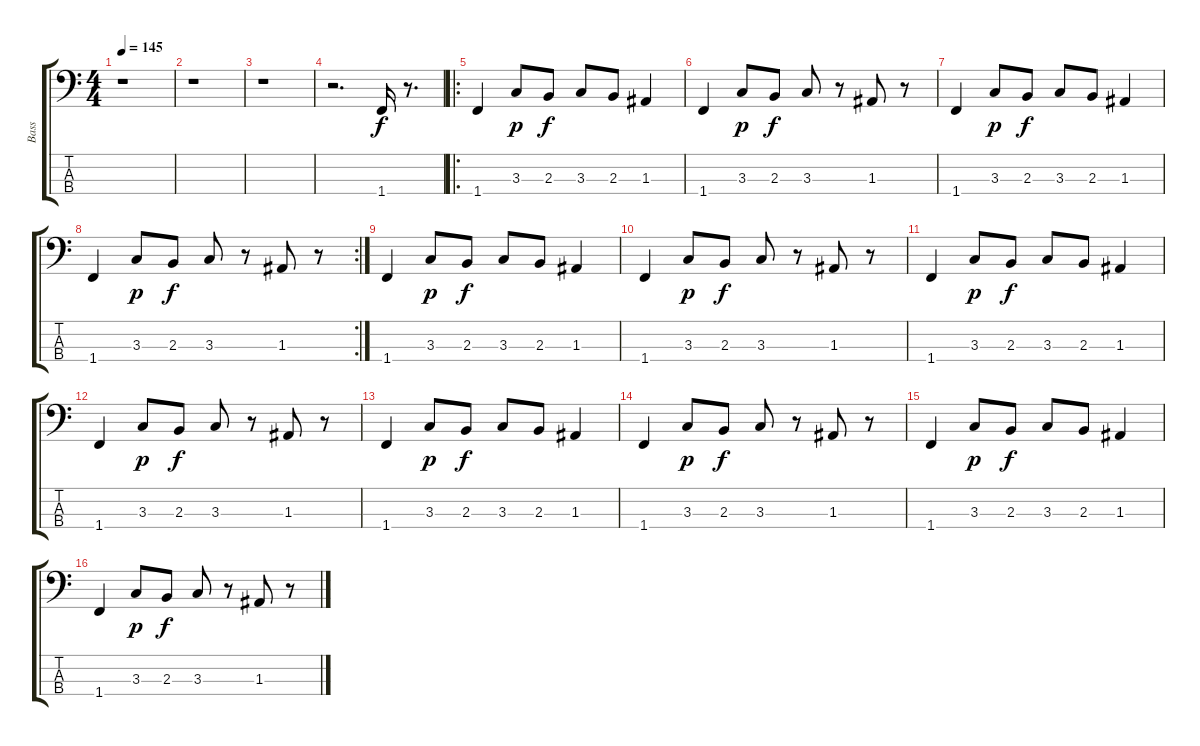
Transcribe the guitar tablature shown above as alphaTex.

\track ("Bass" "Bass") {instrument electricbassfinger}
\staff {score tabs}
\tuning (G2 D2 A1 E1) {hide}
\ts (4 4)
\tempo 145
\clef f4
\ks c
r.1{dy f instrument electricbassfinger} |
r.1 |
r.1 |
r.2{d} 1.4.16 r.8{d} |
\ro
1.4.4 3.3.8{dy p} 2.3.8{dy f} 3.3.8 2.3.8 1.3.4 |
1.4.4 3.3.8{dy p} 2.3.8{dy f} 3.3.8 r.8 1.3.8 r.8 |
1.4.4 3.3.8{dy p} 2.3.8{dy f} 3.3.8 2.3.8 1.3.4 |
\rc 2
1.4.4 3.3.8{dy p} 2.3.8{dy f} 3.3.8 r.8 1.3.8 r.8 |
1.4.4 3.3.8{dy p} 2.3.8{dy f} 3.3.8 2.3.8 1.3.4 |
1.4.4 3.3.8{dy p} 2.3.8{dy f} 3.3.8 r.8 1.3.8 r.8 |
1.4.4 3.3.8{dy p} 2.3.8{dy f} 3.3.8 2.3.8 1.3.4 |
1.4.4 3.3.8{dy p} 2.3.8{dy f} 3.3.8 r.8 1.3.8 r.8 |
1.4.4 3.3.8{dy p} 2.3.8{dy f} 3.3.8 2.3.8 1.3.4 |
1.4.4 3.3.8{dy p} 2.3.8{dy f} 3.3.8 r.8 1.3.8 r.8 |
1.4.4 3.3.8{dy p} 2.3.8{dy f} 3.3.8 2.3.8 1.3.4 |
1.4.4 3.3.8{dy p} 2.3.8{dy f} 3.3.8 r.8 1.3.8 r.8
